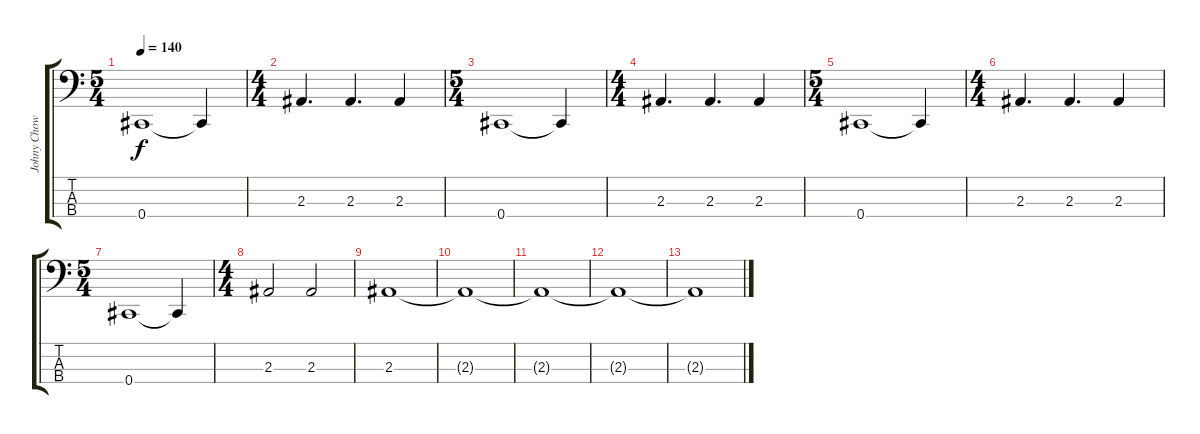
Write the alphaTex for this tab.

\track ("Johny Chow (bass)" "Johny Chow") {instrument electricbassfinger}
\staff {score tabs}
\tuning (Gb2 Db2 Ab1 Db1) {hide}
\ts (5 4)
\tempo 140
\clef f4
\ks c
0.4.1{dy f} 0.4{t}.4 |
\ts (4 4)
2.3.4{d} 2.3.4{d} 2.3.4 |
\ts (5 4)
0.4.1 0.4{t}.4 |
\ts (4 4)
2.3.4{d} 2.3.4{d} 2.3.4 |
\ts (5 4)
0.4.1 0.4{t}.4 |
\ts (4 4)
2.3.4{d} 2.3.4{d} 2.3.4 |
\ts (5 4)
0.4.1 0.4{t}.4 |
\ts (4 4)
2.3.2 2.3.2 |
2.3.1 |
2.3{t}.1 |
2.3{t}.1 |
2.3{t}.1 |
2.3{t}.1
